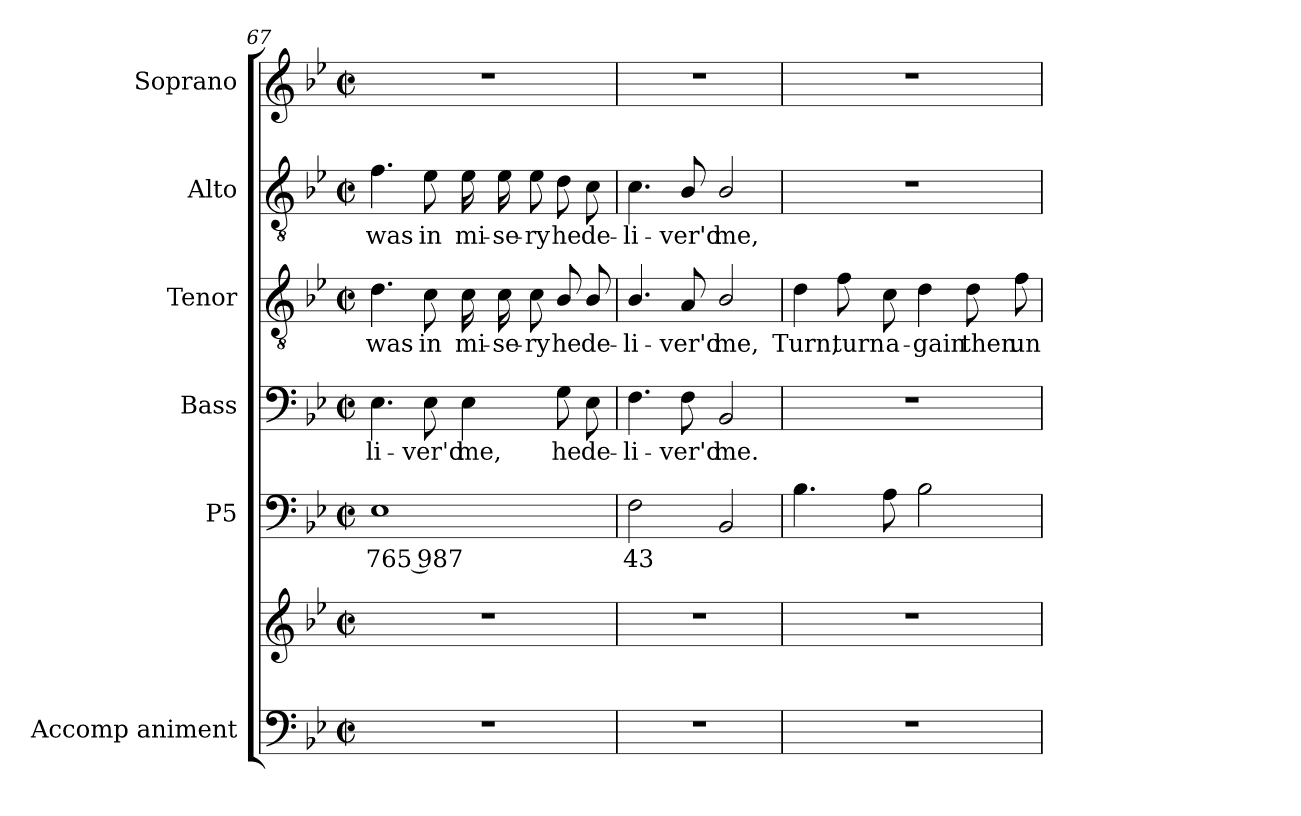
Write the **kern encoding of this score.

**kern	**kern	**kern	**text	**kern	**text	**kern	**text	**kern	**text	**kern
*part6	*part6	*part5	*part5	*part4	*part4	*part3	*part3	*part2	*part2	*part1
*staff7	*staff6	*staff5	*staff5	*staff4	*staff4	*staff3	*staff3	*staff2	*staff2	*staff1
*I"Accomp animent	*	*I"P5	*	*I"Bass	*	*I"Tenor	*	*I"Alto	*	*I"Soprano
*	*	*	*	*I'B.	*	*I'T.	*	*I'A.	*	*I'S.
*clefF4	*clefG2	*clefF4	*	*clefF4	*	*clefGv2	*	*clefGv2	*	*clefG2
*	*	*	*	*	*	*ITrd7c12	*	*ITrd7c12	*	*
*k[b-e-]	*k[b-e-]	*k[b-e-]	*	*k[b-e-]	*	*k[b-e-]	*	*k[b-e-]	*	*k[b-e-]
*B-:	*B-:	*B-:	*	*B-:	*	*B-:	*	*B-:	*	*B-:
*M2/2	*M2/2	*M2/2	*	*M2/2	*	*M2/2	*	*M2/2	*	*M2/2
*met(c|)	*met(c|)	*met(c|)	*	*met(c|)	*	*met(c|)	*	*met(c|)	*	*met(c|)
=67	=67	=67	=67	=67	=67	=67	=67	=67	=67	=67
!	!	!	!LO:LY:b:color=#000000	!	!	!	!	!	!	!
!	!	!	!	!	!LO:LY:b:color=#000000	!	!	!	!	!
!	!	!	!	!	!	!	!LO:LY:b:color=#000000	!	!	!
!	!	!	!	!	!	!	!	!	!LO:LY:b:color=#000000	!
1r	1r	1E-i	765 987	4.E-i\	-li-	4.Di\	was	4.Fi\	was	1r
!	!	!	!	!	!LO:LY:b:color=#000000	!	!	!	!	!
!	!	!	!	!	!	!	!LO:LY:b:color=#000000	!	!	!
!	!	!	!	!	!	!	!	!	!LO:LY:b:color=#000000	!
.	.	.	.	8E-i\	-ver'd	8Ci\	in	8E-i\	in	.
!	!	!	!	!	!LO:LY:b:color=#000000	!	!	!	!	!
!	!	!	!	!	!	!	!LO:LY:b:color=#000000	!	!	!
!	!	!	!	!	!	!	!	!	!LO:LY:b:color=#000000	!
.	.	.	.	4E-i\	me,	16Ci\	mi-	16E-i\	mi-	.
!	!	!	!	!	!	!	!LO:LY:b:color=#000000	!	!	!
!	!	!	!	!	!	!	!	!	!LO:LY:b:color=#000000	!
.	.	.	.	.	.	16Ci\	-se-	16E-i\	-se-	.
!	!	!	!	!	!	!	!LO:LY:b:color=#000000	!	!	!
!	!	!	!	!	!	!	!	!	!LO:LY:b:color=#000000	!
.	.	.	.	.	.	8Ci\	-ry	8E-i\	-ry	.
!	!	!	!	!	!LO:LY:b:color=#000000	!	!	!	!	!
!	!	!	!	!	!	!	!LO:LY:b:color=#000000	!	!	!
!	!	!	!	!	!	!	!	!	!LO:LY:b:color=#000000	!
.	.	.	.	8Gi\	he	8BB-i/	he	8Di\	he	.
!	!	!	!	!	!LO:LY:b:color=#000000	!	!	!	!	!
!	!	!	!	!	!	!	!LO:LY:b:color=#000000	!	!	!
!	!	!	!	!	!	!	!	!	!LO:LY:b:color=#000000	!
.	.	.	.	8E-i\	de-	8BB-i/	de-	8Ci\	de-	.
=68	=68	=68	=68	=68	=68	=68	=68	=68	=68	=68
!	!	!	!LO:LY:b:color=#000000	!	!	!	!	!	!	!
!	!	!	!	!	!LO:LY:b:color=#000000	!	!	!	!	!
!	!	!	!	!	!	!	!LO:LY:b:color=#000000	!	!	!
!	!	!	!	!	!	!	!	!	!LO:LY:b:color=#000000	!
1r	1r	2Fi\	43	4.Fi\	-li-	4.BB-i/	-li-	4.Ci\	-li-	1r
!	!	!	!	!	!LO:LY:b:color=#000000	!	!	!	!	!
!	!	!	!	!	!	!	!LO:LY:b:color=#000000	!	!	!
!	!	!	!	!	!	!	!	!	!LO:LY:b:color=#000000	!
.	.	.	.	8Fi\	-ver'd	8AAi/	-ver'd	8BB-i/	-ver'd	.
!	!	!	!	!	!LO:LY:b:color=#000000	!	!	!	!	!
!	!	!	!	!	!	!	!LO:LY:b:color=#000000	!	!	!
!	!	!	!	!	!	!	!	!	!LO:LY:b:color=#000000	!
.	.	2BB-i/	.	2BB-i/	me.	2BB-i/	me,	2BB-i/	me,	.
!!LO:LB:g=z
=69	=69	=69	=69	=69	=69	=69	=69	=69	=69	=69
!	!	!	!	!	!	!	!LO:LY:b:color=#000000	!	!	!
1r	1r	4.B-i\	.	1r	.	4Di\	Turn,	1r	.	1r
!	!	!	!	!	!	!	!LO:LY:b:color=#000000	!	!	!
.	.	.	.	.	.	8Fi\	turn	.	.	.
!	!	!	!	!	!	!	!LO:LY:b:color=#000000	!	!	!
.	.	8Ai\	.	.	.	8Ci\	a-	.	.	.
!	!	!	!	!	!	!	!LO:LY:b:color=#000000	!	!	!
.	.	2B-i\	.	.	.	4Di\	-gain	.	.	.
!	!	!	!	!	!	!	!LO:LY:b:color=#000000	!	!	!
.	.	.	.	.	.	8Di\	then	.	.	.
!	!	!	!	!	!	!	!LO:LY:b:color=#000000	!	!	!
.	.	.	.	.	.	8Fi\	un-	.	.	.
=	=	=	=	=	=	=	=	=	=	=
*-	*-	*-	*-	*-	*-	*-	*-	*-	*-	*-
